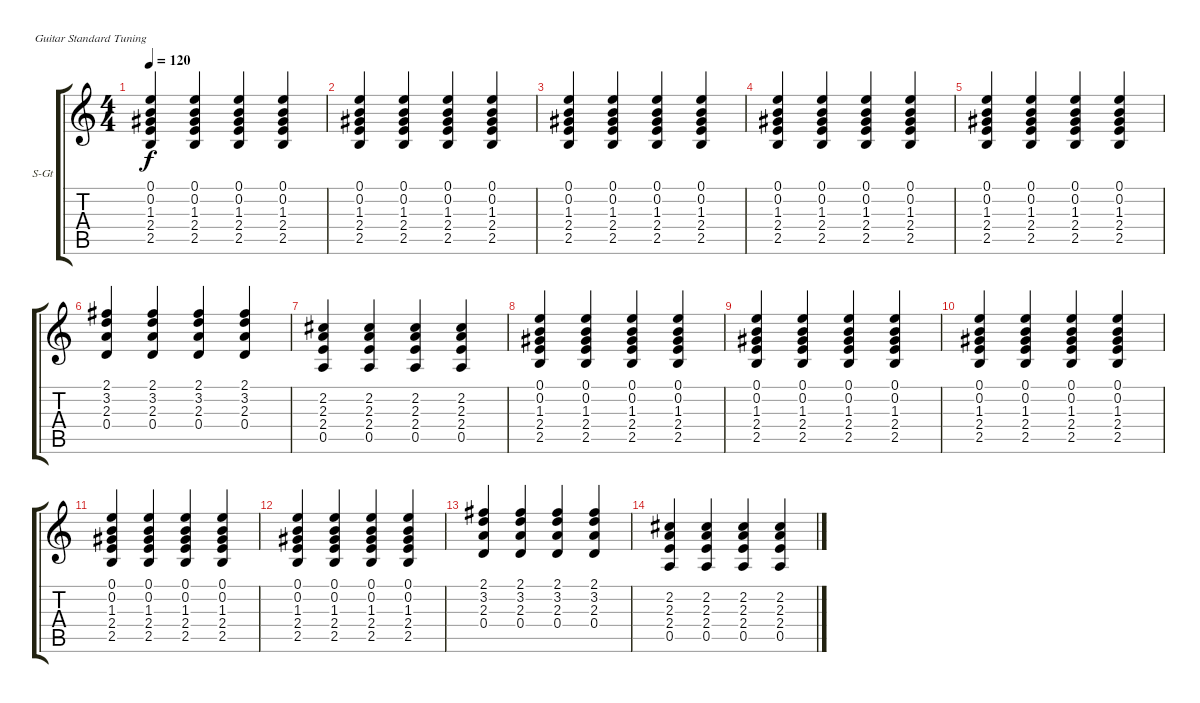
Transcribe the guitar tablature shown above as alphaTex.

\defaultSystemsLayout 4
\bracketExtendMode groupsimilarinstruments
\firstSystemTrackNameOrientation horizontal
\otherSystemsTrackNameOrientation horizontal
\track ("Steel Guitar" "S-Gt") {instrument acousticguitarsteel}
\staff {score tabs}
\tuning (E4 B3 G3 D3 A2 E2)
\ts (4 4)
\tempo 120
\clef g2
\ks c
(2.5 2.4 1.3 0.2 0.1).4{dy f} (2.5 2.4 1.3 0.2 0.1).4 (2.5 2.4 1.3 0.2 0.1).4 (2.5 2.4 1.3 0.2 0.1).4 |
(2.5 2.4 1.3 0.2 0.1).4 (2.5 2.4 1.3 0.2 0.1).4 (2.5 2.4 1.3 0.2 0.1).4 (2.5 2.4 1.3 0.2 0.1).4 |
(2.5 2.4 1.3 0.2 0.1).4 (2.5 2.4 1.3 0.2 0.1).4 (2.5 2.4 1.3 0.2 0.1).4 (2.5 2.4 1.3 0.2 0.1).4 |
(2.5 2.4 1.3 0.2 0.1).4 (2.5 2.4 1.3 0.2 0.1).4 (2.5 2.4 1.3 0.2 0.1).4 (2.5 2.4 1.3 0.2 0.1).4 |
(2.5 2.4 1.3 0.2 0.1).4 (2.5 2.4 1.3 0.2 0.1).4 (2.5 2.4 1.3 0.2 0.1).4 (2.5 2.4 1.3 0.2 0.1).4 |
(0.4 2.3 3.2 2.1).4 (0.4 2.3 3.2 2.1).4 (0.4 2.3 3.2 2.1).4 (0.4 2.3 3.2 2.1).4 |
(0.5 2.4 2.3 2.2).4 (0.5 2.4 2.3 2.2).4 (0.5 2.4 2.3 2.2).4 (0.5 2.4 2.3 2.2).4 |
(2.5 2.4 1.3 0.2 0.1).4 (2.5 2.4 1.3 0.2 0.1).4 (2.5 2.4 1.3 0.2 0.1).4 (2.5 2.4 1.3 0.2 0.1).4 |
(2.5 2.4 1.3 0.2 0.1).4 (2.5 2.4 1.3 0.2 0.1).4 (2.5 2.4 1.3 0.2 0.1).4 (2.5 2.4 1.3 0.2 0.1).4 |
(2.5 2.4 1.3 0.2 0.1).4 (2.5 2.4 1.3 0.2 0.1).4 (2.5 2.4 1.3 0.2 0.1).4 (2.5 2.4 1.3 0.2 0.1).4 |
(2.5 2.4 1.3 0.2 0.1).4 (2.5 2.4 1.3 0.2 0.1).4 (2.5 2.4 1.3 0.2 0.1).4 (2.5 2.4 1.3 0.2 0.1).4 |
(2.5 2.4 1.3 0.2 0.1).4 (2.5 2.4 1.3 0.2 0.1).4 (2.5 2.4 1.3 0.2 0.1).4 (2.5 2.4 1.3 0.2 0.1).4 |
(0.4 2.3 3.2 2.1).4 (0.4 2.3 3.2 2.1).4 (0.4 2.3 3.2 2.1).4 (0.4 2.3 3.2 2.1).4 |
(0.5 2.4 2.3 2.2).4 (0.5 2.4 2.3 2.2).4 (0.5 2.4 2.3 2.2).4 (0.5 2.4 2.3 2.2).4
